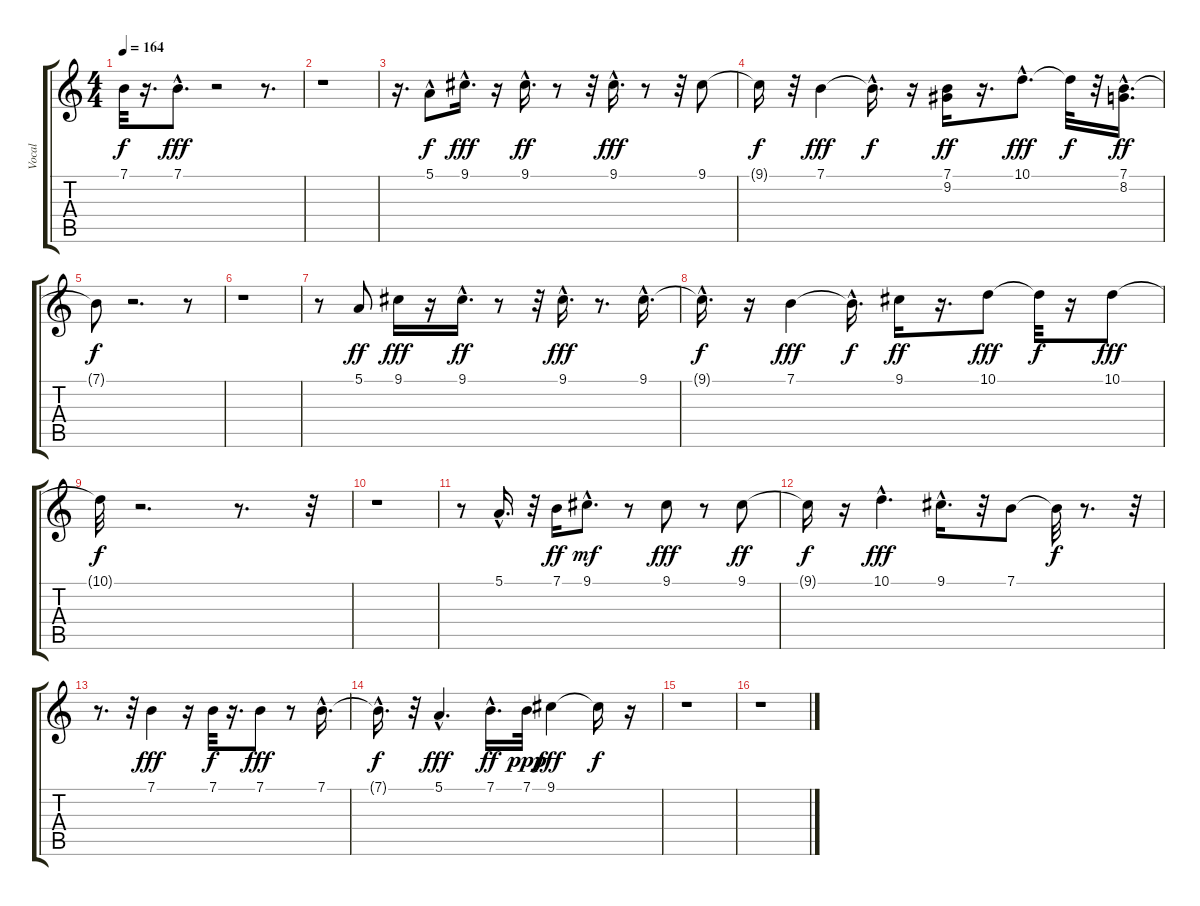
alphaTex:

\track ("Vocal" "Vocal") {instrument tangoaccordion}
\staff {score tabs}
\tuning (E4 B3 G3 D3 A2 E2) {hide}
\ts (4 4)
\tempo 164
\clef g2
\ks c
7.1{t}.32{dy f} r.16{d} 7.1{hac}.8{d dy fff} r.2 r.8{d} |
r.1 |
r.16{d} 5.1{hac}.8{dy f} 9.1{hac}.16{d dy fff} r.16 9.1{hac}.16{d dy ff} r.8 r.32 9.1{hac}.16{d dy fff} r.8 r.32 9.1.8 |
9.1{t}.16{dy f} r.32 7.1.4{dy fff} 7.1{hac t}.16{d dy f} r.16 (7.1 9.2).16{dy ff} r.16{d} 10.1{hac}.8{d dy fff} 10.1{t}.32{dy f} r.32 (7.1{hac} 8.2).16{d dy ff} |
7.1{t}.8{dy f} r.2{d} r.8 |
r.1 |
r.8 5.1.8{dy ff} 9.1.16{dy fff} r.16 9.1{hac}.16{d dy ff} r.8 r.32 9.1{hac}.16{d dy fff} r.8{d} 9.1{hac}.16{d} |
9.1{hac t}.16{d dy f} r.16 7.1.4{dy fff} 7.1{hac t}.16{d dy f} 9.1.16{dy ff} r.16{d} 10.1.8{dy fff} 10.1{t}.32{dy f} r.16 10.1.8{dy fff} |
10.1{t}.32{dy f} r.2{d} r.8{d} r.32 |
r.1 |
r.8 5.1{hac}.16{d} r.32 7.1.16{dy ff} 9.1{hac}.8{d dy mf} r.8 9.1.8{dy fff} r.8 9.1.8{dy ff} |
9.1{t}.16{dy f} r.16 10.1{hac}.4{d dy fff} 9.1{hac}.16{d} r.32 7.1.8 7.1{t}.32{dy f} r.8{d} r.32 |
r.8{d} r.32 7.1.4{dy fff} r.16 7.1.32{dy f} r.16{d} 7.1.8{dy fff} r.8 7.1{hac}.16{d} |
7.1{hac t}.16{d dy f} r.32 5.1{hac}.4{d dy fff} 7.1{hac}.16{d dy ff} 7.1.32{dy ppp} 9.1.4{dy fff} 9.1{t}.16{dy f} r.16 |
r.1 |
r.1
